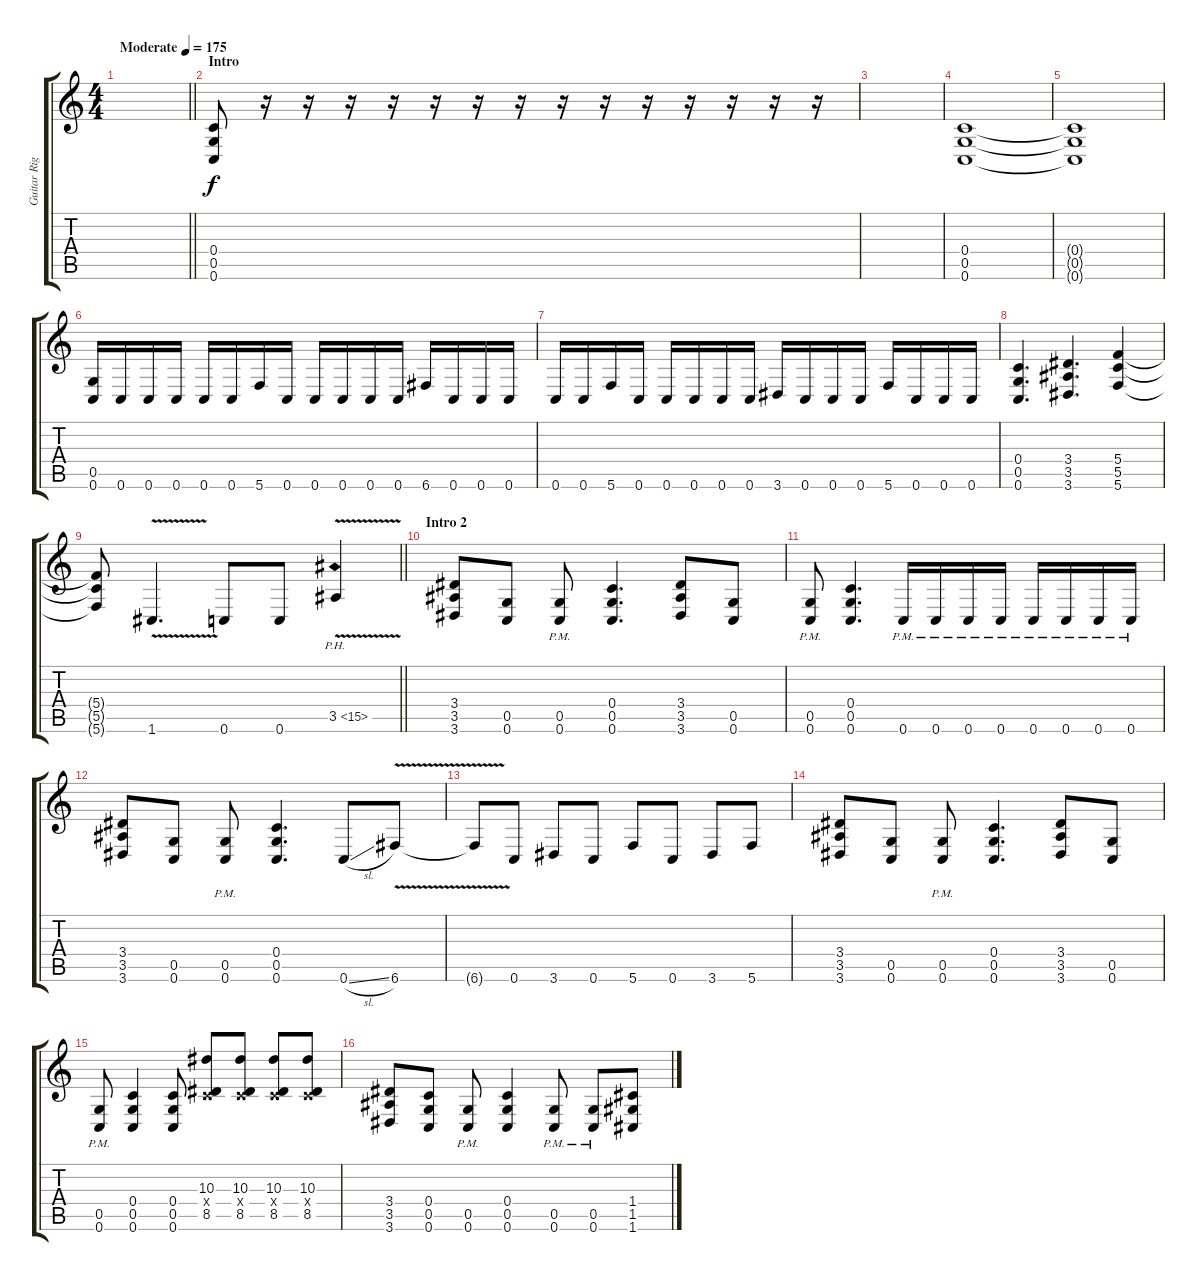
\track ("Guitar Right" "Guitar Rig") {instrument distortionguitar}
\staff {score tabs}
\tuning (D4 A3 F3 C3 G2 C2) {hide}
\ts (4 4)
\tempo (175 "Moderate")
\clef g2
\barLineRight lightlight
\ks c
|
\section ("" "Intro")
(0.4 0.5 0.6).8 r.16 r.16 r.16 r.16 r.16 r.16 r.16 r.16 r.16 r.16 r.16 r.16 r.16 r.16 |
|
(0.4 0.5 0.6).1 |
(0.4{t} 0.5{t} 0.6{t}).1 |
(0.5 0.6).16 0.6.16 0.6.16 0.6.16 0.6.16 0.6.16 5.6.16 0.6.16 0.6.16 0.6.16 0.6.16 0.6.16 6.6.16 0.6.16 0.6.16 0.6.16 |
0.6.16 0.6.16 5.6.16 0.6.16 0.6.16 0.6.16 0.6.16 0.6.16 3.6.16 0.6.16 0.6.16 0.6.16 5.6.16 0.6.16 0.6.16 0.6.16 |
(0.4 0.5 0.6).4{d} (3.4 3.5 3.6).4{d} (5.4 5.5 5.6).4 |
\barLineRight lightlight
(5.4{t} 5.5{t} 5.6{t}).8 1.6{v}.4{d} 0.6.8 0.6.8 3.5{ph 12 v}.4 |
\section ("" "Intro 2")
(3.4 3.5 3.6).8 (0.5 0.6).8 (0.5{pm} 0.6{pm}).8 (0.4 0.5 0.6).4{d} (3.4 3.5 3.6).8 (0.5 0.6).8 |
(0.5{pm} 0.6{pm}).8 (0.4 0.5 0.6).4{d} 0.6{pm}.16 0.6{pm}.16 0.6{pm}.16 0.6{pm}.16 0.6{pm}.16 0.6{pm}.16 0.6{pm}.16 0.6{pm}.16 |
(3.4 3.5 3.6).8 (0.5 0.6).8 (0.5{pm} 0.6{pm}).8 (0.4 0.5 0.6).4{d} 0.6{sl}.8 6.6{v}.8 |
6.6{t}.8 0.6.8 3.6.8 0.6.8 5.6.8 0.6.8 3.6.8 5.6.8 |
(3.4 3.5 3.6).8 (0.5 0.6).8 (0.5{pm} 0.6{pm}).8 (0.4 0.5 0.6).4{d} (3.4 3.5 3.6).8 (0.5 0.6).8 |
(0.5{pm} 0.6{pm}).8 (0.4 0.5 0.6).4 (0.4 0.5 0.6).8 (10.3 0.4{x} 8.5).8 (10.3 0.4{x} 8.5).8 (10.3 0.4{x} 8.5).8 (10.3 0.4{x} 8.5).8 |
(3.4 3.5 3.6).8 (0.4 0.5 0.6).8 (0.5{pm} 0.6{pm}).8 (0.4 0.5 0.6).4 (0.5{pm} 0.6{pm}).8 (0.5{pm} 0.6{pm}).8 (1.4 1.5 1.6).8
